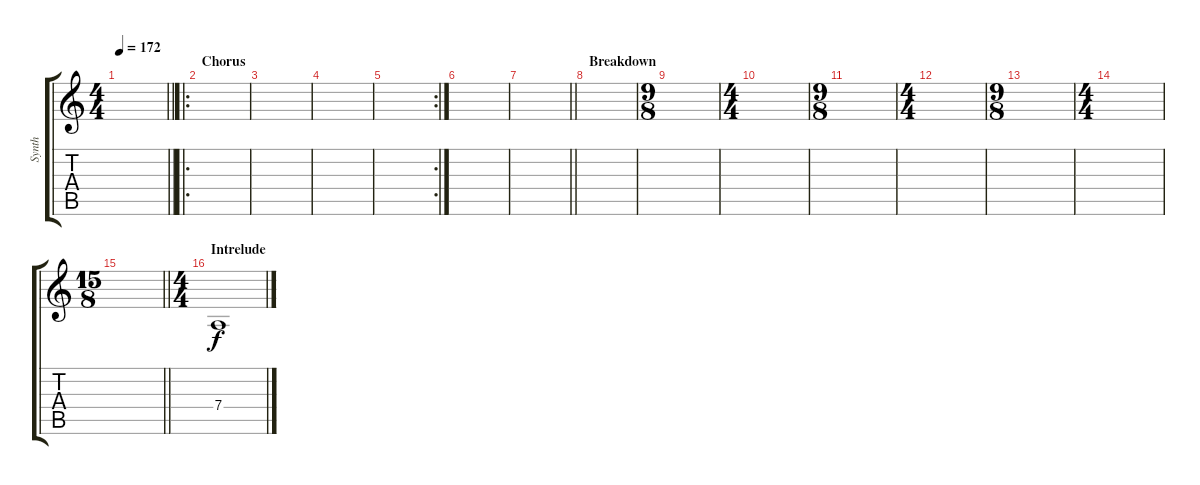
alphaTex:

\track ("Synth" "Synth") {instrument rockorgan}
\staff {score tabs}
\tuning (E4 B3 G3 D3 A2 E2) {hide}
\ts (4 4)
\tempo 172
\clef g2
\barLineRight lightlight
\ks aminor
|
\ro
\section ("" "Chorus")
|
|
|
\rc 2
|
|
\barLineRight lightlight
|
\section ("" "Breakdown")
|
\ts (9 8)
|
\ts (4 4)
|
\ts (9 8)
|
\ts (4 4)
|
\ts (9 8)
|
\ts (4 4)
|
\ts (15 8)
\barLineRight lightlight
|
\ts (4 4)
\section ("" "Intrelude")
7.4.1
